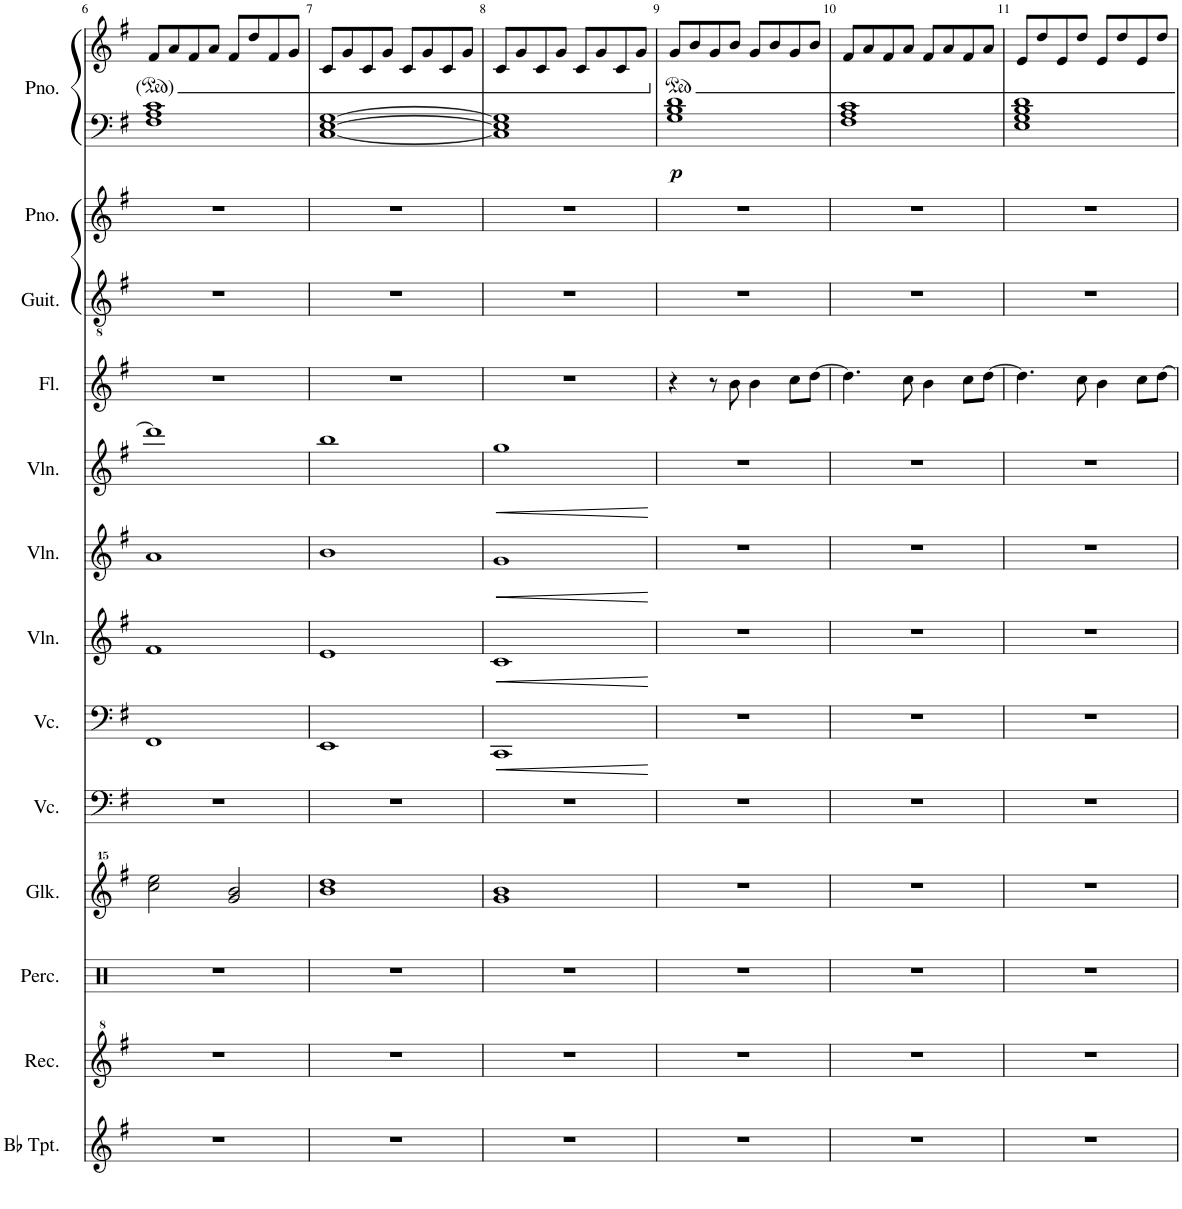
**kern	**kern	**kern	**kern	**kern	**kern	**dynam	**kern	**dynam	**kern	**dynam	**kern	**dynam	**kern	**kern	**kern	**kern	**kern	**dynam
*part13	*part12	*part11	*part10	*part9	*part8	*part8	*part7	*part7	*part6	*part6	*part5	*part5	*part4	*part3	*part2	*part1	*part1	*part1
*staff14	*staff13	*staff12	*staff11	*staff10	*staff9	*staff9	*staff8	*staff8	*staff7	*staff7	*staff6	*staff6	*staff5	*staff4	*staff3	*staff2	*staff1	*staff1/2
*I"Bb Trumpet	*I"Recorder	*I"Percussion	*I"Glockenspiel	*I"Cello 2	*I"Cello 1	*	*I"Violin 3	*	*I"Violin 2	*	*I"Violin 1	*	*I"Flute	*I"Classical Guitar	*I"Grand Piano	*I"Grand Piano	*	*
*I'Bb Tpt.	*I'Rec.	*I'Perc.	*I'Glk.	*	*	*	*I'Vln.	*	*I'Vln.	*	*I'Vln.	*	*I'Fl.	*I'Guit.	*I'Pno.	*I'Pno.	*	*
!!LO:PB:g=z
*clefG2	*clefG^2	*clefX	*clefG^^2	*clefF4	*clefF4	*	*clefG2	*	*clefG2	*	*clefG2	*	*clefG2	*clefGv2	*clefG2	*clefF4	*clefG2	*
*ITrd1c2	*	*	*	*	*	*	*	*	*	*	*	*	*	*	*	*	*	*
*k[f#]	*k[f#]	*k[]	*k[f#]	*k[f#]	*k[f#]	*	*k[f#]	*	*k[f#]	*	*k[f#]	*	*k[f#]	*k[f#]	*k[f#]	*k[f#]	*k[f#]	*
*M2/2	*M2/2	*M2/2	*M2/2	*M2/2	*M2/2	*	*M2/2	*	*M2/2	*	*M2/2	*	*M2/2	*M2/2	*M2/2	*M2/2	*M2/2	*
*met(c|)	*met(c|)	*met(c|)	*met(c|)	*met(c|)	*met(c|)	*	*met(c|)	*	*met(c|)	*	*met(c|)	*	*met(c|)	*met(c|)	*met(c|)	*met(c|)	*met(c|)	*
=6	=6	=6	=6	=6	=6	=6	=6	=6	=6	=6	=6	=6	=6	=6	=6	=6	=6	=6
1r	1r	1r	2cccc\ 2eeee\	1r	1FF#	.	1f#	.	1a	.	1ddd]	.	1r	1r	1r	1F# 1A 1c	8f#/L	.
.	.	.	.	.	.	.	.	.	.	.	.	.	.	.	.	.	8a/	.
.	.	.	.	.	.	.	.	.	.	.	.	.	.	.	.	.	8f#/	.
.	.	.	.	.	.	.	.	.	.	.	.	.	.	.	.	.	8a/J	.
.	.	.	2ggg/ 2bbb/	.	.	.	.	.	.	.	.	.	.	.	.	.	8f#/L	.
.	.	.	.	.	.	.	.	.	.	.	.	.	.	.	.	.	8dd/	.
.	.	.	.	.	.	.	.	.	.	.	.	.	.	.	.	.	8f#/	.
.	.	.	.	.	.	.	.	.	.	.	.	.	.	.	.	.	8g/J	.
=7	=7	=7	=7	=7	=7	=7	=7	=7	=7	=7	=7	=7	=7	=7	=7	=7	=7	=7
1r	1r	1r	1bbb 1dddd	1r	1EE	.	1e	.	1b	.	1bb	.	1r	1r	1r	[1C [1E [1G	8c/L	.
.	.	.	.	.	.	.	.	.	.	.	.	.	.	.	.	.	8g/	.
.	.	.	.	.	.	.	.	.	.	.	.	.	.	.	.	.	8c/	.
.	.	.	.	.	.	.	.	.	.	.	.	.	.	.	.	.	8g/J	.
.	.	.	.	.	.	.	.	.	.	.	.	.	.	.	.	.	8c/L	.
.	.	.	.	.	.	.	.	.	.	.	.	.	.	.	.	.	8g/	.
.	.	.	.	.	.	.	.	.	.	.	.	.	.	.	.	.	8c/	.
.	.	.	.	.	.	.	.	.	.	.	.	.	.	.	.	.	8g/J	.
=8	=8	=8	=8	=8	=8	=8	=8	=8	=8	=8	=8	=8	=8	=8	=8	=8	=8	=8
!	!	!	!	!	!	!LO:HP:b	!	!LO:HP:b	!	!LO:HP:b	!	!LO:HP:b	!	!	!	!	!	!
1r	1r	1r	1ggg 1bbb	1r	1CC	<	1c	<	1g	<	1gg	<	1r	1r	1r	1C] 1E] 1G]	8c/L	.
.	.	.	.	.	.	.	.	.	.	.	.	.	.	.	.	.	8g/	.
.	.	.	.	.	.	.	.	.	.	.	.	.	.	.	.	.	8c/	.
.	.	.	.	.	.	.	.	.	.	.	.	.	.	.	.	.	8g/J	.
.	.	.	.	.	.	.	.	.	.	.	.	.	.	.	.	.	8c/L	.
.	.	.	.	.	.	.	.	.	.	.	.	.	.	.	.	.	8g/	.
.	.	.	.	.	.	.	.	.	.	.	.	.	.	.	.	.	8c/	.
.	.	.	.	.	.	.	.	.	.	.	.	.	.	.	.	.	8g/J	.
.	.	.	.	.	.	[	.	[	.	[	.	[	.	.	.	.	.	.
=9	=9	=9	=9	=9	=9	=9	=9	=9	=9	=9	=9	=9	=9	=9	=9	=9	=9	=9
!	!	!	!	!	!	!	!	!	!	!	!	!	!	!	!	!	!	!LO:DY:b=2
1r	1r	1r	1r	1r	1r	.	1r	.	1r	.	1r	.	4r	1r	1r	1G 1B 1d	8g/L	p
.	.	.	.	.	.	.	.	.	.	.	.	.	.	.	.	.	8b/	.
.	.	.	.	.	.	.	.	.	.	.	.	.	8r	.	.	.	8g/	.
.	.	.	.	.	.	.	.	.	.	.	.	.	8b\	.	.	.	8b/J	.
.	.	.	.	.	.	.	.	.	.	.	.	.	4b\	.	.	.	8g/L	.
.	.	.	.	.	.	.	.	.	.	.	.	.	.	.	.	.	8b/	.
.	.	.	.	.	.	.	.	.	.	.	.	.	8cc\L	.	.	.	8g/	.
.	.	.	.	.	.	.	.	.	.	.	.	.	[8dd\J	.	.	.	8b/J	.
=10	=10	=10	=10	=10	=10	=10	=10	=10	=10	=10	=10	=10	=10	=10	=10	=10	=10	=10
1r	1r	1r	1r	1r	1r	.	1r	.	1r	.	1r	.	4.dd\]	1r	1r	1F# 1A 1c	8f#/L	.
.	.	.	.	.	.	.	.	.	.	.	.	.	.	.	.	.	8a/	.
.	.	.	.	.	.	.	.	.	.	.	.	.	.	.	.	.	8f#/	.
.	.	.	.	.	.	.	.	.	.	.	.	.	8cc\	.	.	.	8a/J	.
.	.	.	.	.	.	.	.	.	.	.	.	.	4b\	.	.	.	8f#/L	.
.	.	.	.	.	.	.	.	.	.	.	.	.	.	.	.	.	8a/	.
.	.	.	.	.	.	.	.	.	.	.	.	.	8cc\L	.	.	.	8f#/	.
.	.	.	.	.	.	.	.	.	.	.	.	.	[8dd\J	.	.	.	8a/J	.
=11	=11	=11	=11	=11	=11	=11	=11	=11	=11	=11	=11	=11	=11	=11	=11	=11	=11	=11
1r	1r	1r	1r	1r	1r	.	1r	.	1r	.	1r	.	4.dd\]	1r	1r	1E 1G 1B 1d	8e/L	.
.	.	.	.	.	.	.	.	.	.	.	.	.	.	.	.	.	8dd/	.
.	.	.	.	.	.	.	.	.	.	.	.	.	.	.	.	.	8e/	.
.	.	.	.	.	.	.	.	.	.	.	.	.	8cc\	.	.	.	8dd/J	.
.	.	.	.	.	.	.	.	.	.	.	.	.	4b\	.	.	.	8e/L	.
.	.	.	.	.	.	.	.	.	.	.	.	.	.	.	.	.	8dd/	.
.	.	.	.	.	.	.	.	.	.	.	.	.	8cc\L	.	.	.	8e/	.
.	.	.	.	.	.	.	.	.	.	.	.	.	[8dd\J	.	.	.	8dd/J	.
=	=	=	=	=	=	=	=	=	=	=	=	=	=	=	=	=	=	=
*-	*-	*-	*-	*-	*-	*-	*-	*-	*-	*-	*-	*-	*-	*-	*-	*-	*-	*-
